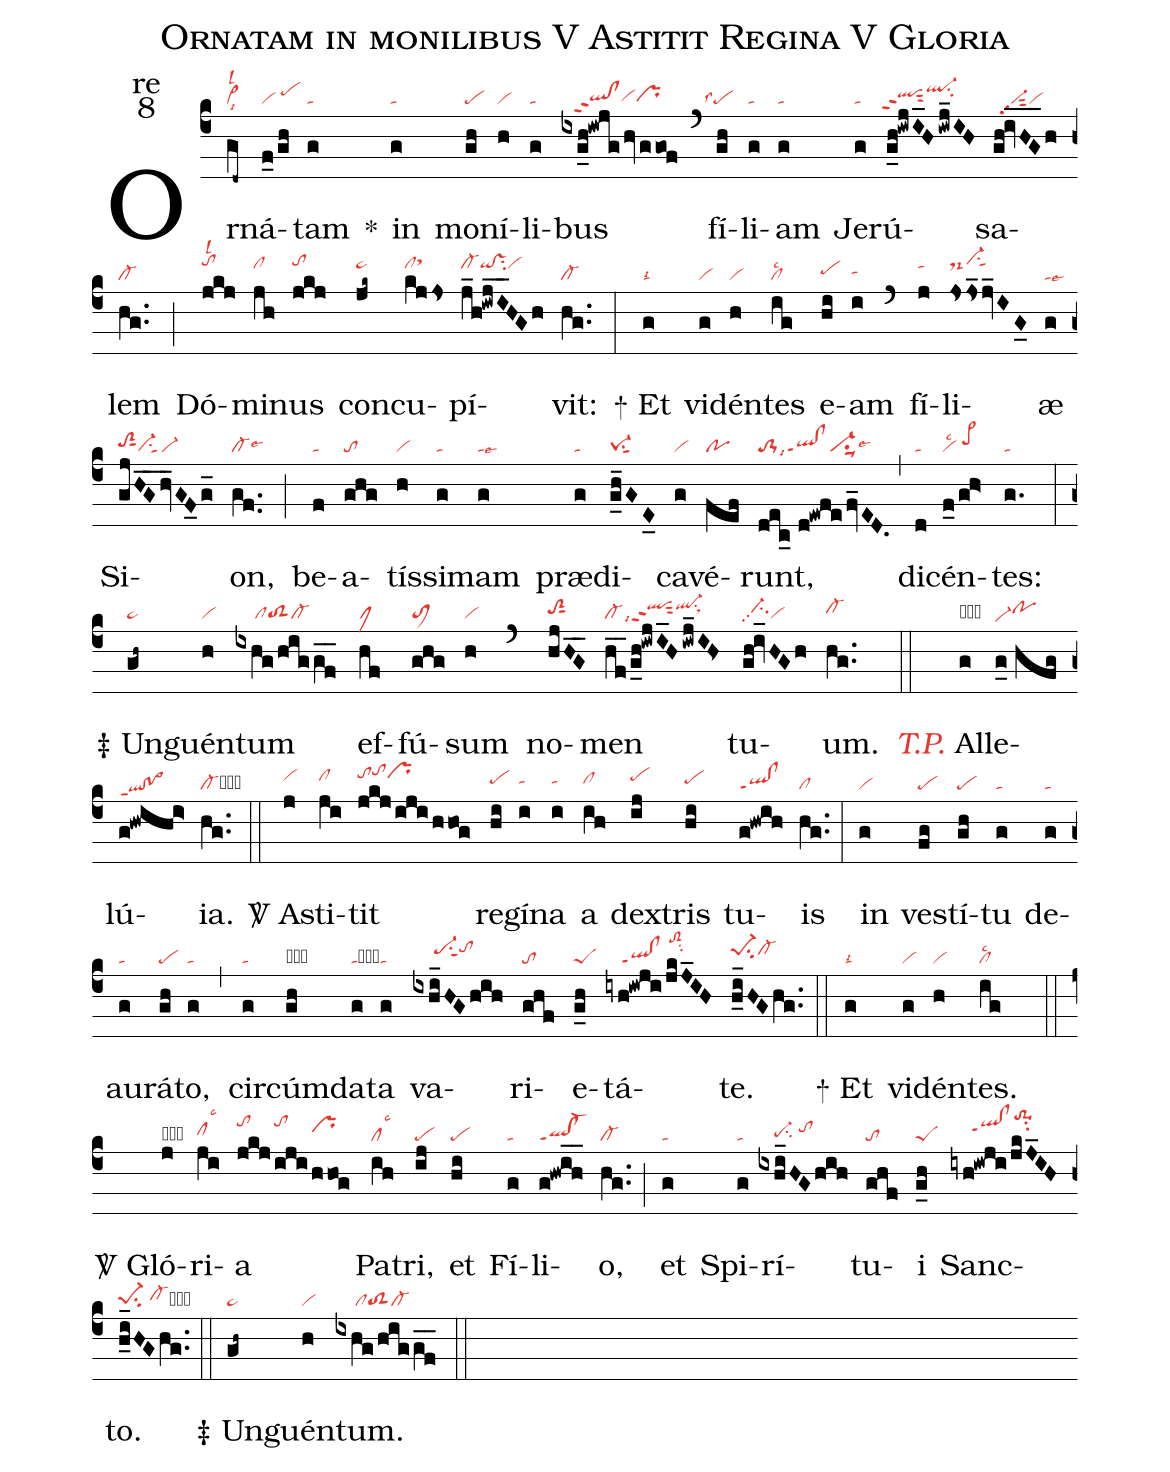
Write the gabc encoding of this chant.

name:Ornatam in monilibus V Astitit Regina V Gloria;
office-part:re;
mode:8;
nabc-lines:1;
%%
(c4) Or(gd~|vi>lsl2lsi8)ná(f_0/gh|vi/pehi)tam(g|ta) <sp>*</sp>() in(g|ta) mo(gh|pe)ní(h|vi)li(g|ta)bus(ixg_h!iwjg/hvggof|///qlhg!clhgppt2vihgprhg) (`) fí(gh|```pelss4)li(g|ta)am(g|ta) Je(g|ta)rú(g_h!iwjI_H/iwj_IH|`qlhhppt2sut2ql-hjsu2)sa(gh!iv_H_G_h|//vi-sut2pp2vi)lem(hg..|cl-) (;) Dó(jkj|tohklsl2)mi(jh|clhj)nus(jkj|tohk) con(jk~|pe~hj)cu(kjjs|clhjsthl)pí(j_h!iwj_I_HGh|cl-hjqihj!vshjsu2vihj)vit:(hg..|cl-) (:)

<sp>+</sp> Et(g|talsi2) vi(g|vi)dén(h|vi)tes(ig|cllsc2) e(hi|pehh)am(i|tahh) (`) fí(j|tahj)li(jsjs_2jv_IG_0|ds-hjvi-hksu1sut1)æ(g|talse6) Si(gjHG__hv_GF_0g_|toS2hhsut1vi-su1sut1vi-)on,(gf..|cl-lse6) (;) be(f|ta)a(ghg|to)tís(h|vi)si(g|ta)mam(g|talse6) præ(g|ta)di(g_h_GE_0|pe-1su1sut1)ca(g|vi)vé(fef|po)runt,(dec_//d!ewfe/fv_ED.|to-1lsi9ql!clppt1vi-su1suu1lse6) (,) di(d|ta)cén(f_0/gh>|vilsc2/pe>hi)tes:(g.|ta) (:)

<sp>‡</sp> Un(gh~|pe~)guén(h|vi)tum(ixhg/higgf__|/////cltoS2cl-) ef(hf|clM)fú(ghg|toM1)sum(h|vi) (`) no(hjHG__|toS2hhsut1)men(hf__/g_h!iwjI_H/iwj_IH>|cl-lsi9qlhippt2sut2ql-hisu1sux1) tu(gh!iv_HGh|//ci-hhpp2vi)um.(hg..|cl-hh) (::)

<i><c>T.P.</c></i> Al(g|obvi)le(g_0//hfg|vi-hepohh)lú(g!hwihi>|qlhe!po>heppt1){ia}.(hg..|cl-cb) (::)

<sp>V/</sp> A(j|vihi)sti(ji|clhi)tit(jkj/iji/hhog|tohjtohkprhj) re(hi|pehh)gí(i|tahh)na(i|tahh) a(ih|clhh) dex(ij|pehi)tris(hi|pehh) tu(g!hwih|ql!clppt1)is(hg..|cl) (:) in(g|vi) ves(fg|pe)tí(gh|pe)tu(g|ta) de(g|ta)au(g|ta)rá(gh|pe)to,(g|ta) (,) cir(g|ta)cúm(gh|obpe)da(g|tacb)ta(g|ta) va(ixhi_HGhih|/////pe-hisu1sut1tohj)ri(ghf|to)e(g_h|peS)tá(iyh!iwji/jkJ_IH|////ql!clppt1/toS2hmsu2)te.(h_i_HGhg..|pe-1hisu2cl-hi) (::)

<sp>+</sp> Et(g|talsi2) vi(g|vi)dén(h|vi)tes.(ig|cllsc2) (::)

<sp>V/</sp> Gló(j|obvihh)ri(ji|clhhlsc3)a(jkj|tohk|iji|tohk|hhog|prhi) Pa(ih|cllsc3)tri,(ij|pe) et(hi|pe) Fí(g|ta)li(g!hwih__|ql!cl-ppt1)o,(hg..|cl-) (;) et(g|ta) Spi(g|ta)rí(ixhi_HG/hih|////pe-hgsu2/tohi)tu(ghf|to)i(g_h|peS) Sanc(iyh!iwji/jkJ_IH|/////qlhi!clhippt1to-1hmsu2)to.(h_i_HGhg..|pe-1hgsu2/cl-hhcb) (::)

<sp>‡</sp> Un(gh~|pe~)guén(h|vi)tum.(ixhg/higgf__|/////cltoS2cl-) (::)
